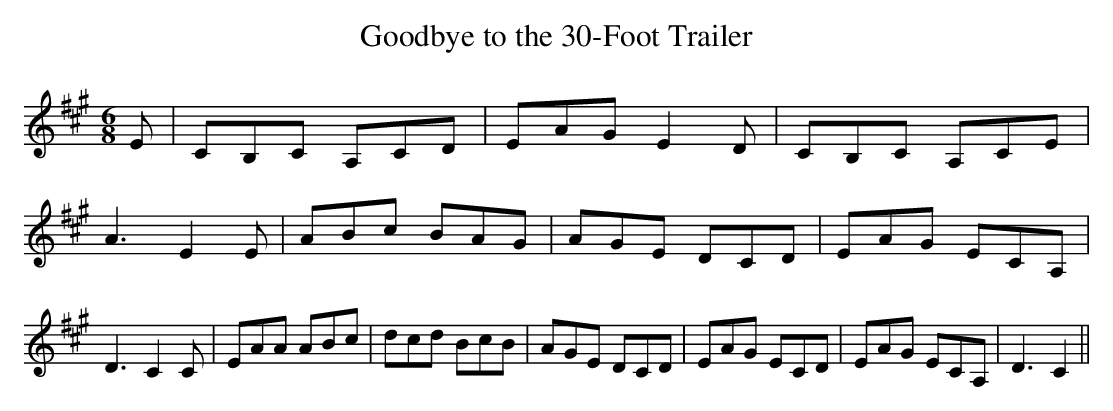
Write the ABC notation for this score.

X:1
T:Goodbye to the 30-Foot Trailer
M:6/8
L:1/8
K:A
 E| CB,C A,CD| EAG E2 D| CB,C A,CE| A3 E2 E| ABc BAG| AGE DCD| EAG ECA,|\
 D3 C2 C| EAA ABc| dcd BcB| AGE DCD| EAG ECD| EAG ECA,| D3 C2||
